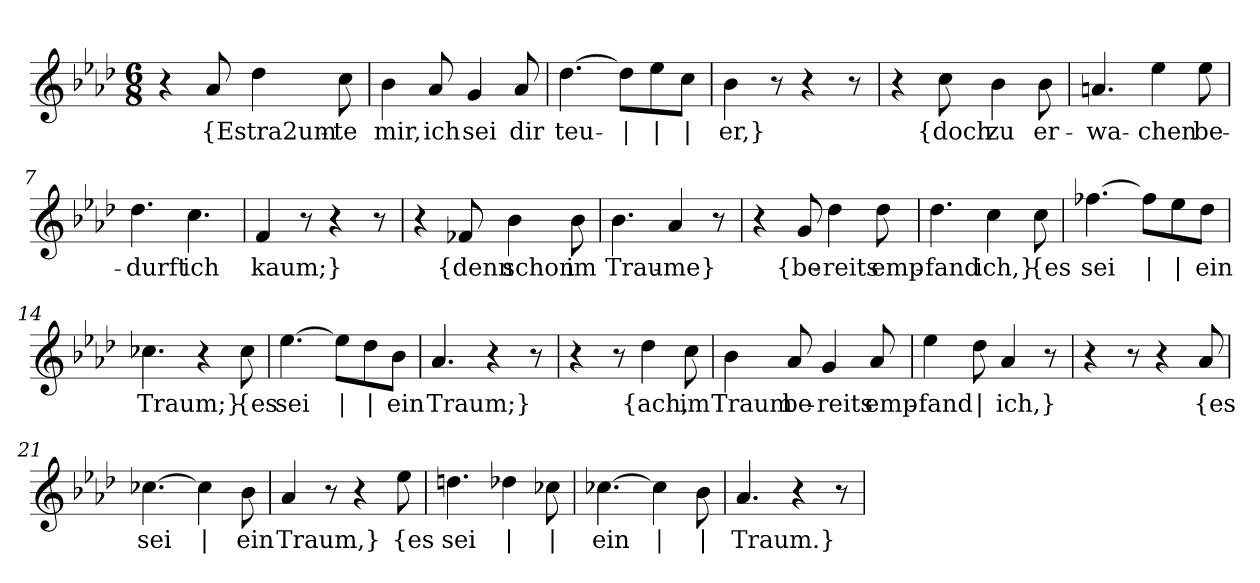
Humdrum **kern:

**kern	**text
*part1	*part1
*staff1	*staff1
*clefG2	*
*k[b-e-a-d-]	*
*M6/8	*
=1	=1
4r	.
!	!LO:LY:b
8a-/	{Es
!	!LO:LY:b
4dd-\	tra2um-
!	!LO:LY:b
8cc\	-te
=2	=2
!	!LO:LY:b
4b-\	mir,
!	!LO:LY:b
8a-/	ich
!	!LO:LY:b
4g/	sei
!	!LO:LY:b
8a-/	dir
=3	=3
!	!LO:LY:b
[4.dd-\	teu-
!	!LO:LY:b
8dd-\L]	|
!	!LO:LY:b
8ee-\	|
!	!LO:LY:b
8cc\J	|
=4	=4
!	!LO:LY:b
4b-\	-er,}
8r	.
4r	.
8r	.
=5	=5
4r	.
!	!LO:LY:b
8cc\	{doch
!	!LO:LY:b
4b-\	zu
!	!LO:LY:b
8b-\	er-
=6	=6
!	!LO:LY:b
4.an/	-wa-
!	!LO:LY:b
4ee-\	-chen
!	!LO:LY:b
8ee-\	be-
=7	=7
!	!LO:LY:b
4.dd-\	-durft
!	!LO:LY:b
4.cc\	ich
!!LO:LB:g=z
=8	=8
!	!LO:LY:b
4f/	kaum;}
8r	.
4r	.
8r	.
=9	=9
4r	.
!	!LO:LY:b
8f-X/	{denn
!	!LO:LY:b
4b-\	schon
!	!LO:LY:b
8b-\	im
=10	=10
!	!LO:LY:b
4.b-\	Trau-
!	!LO:LY:b
4a-/	-me}
8r	.
=11	=11
4r	.
!	!LO:LY:b
8g/	{be-
!	!LO:LY:b
4dd-\	-reits
!	!LO:LY:b
8dd-\	emp-
=12	=12
!	!LO:LY:b
4.dd-\	-fand
!	!LO:LY:b
4cc\	ich,}
!	!LO:LY:b
8cc\	{es
=13	=13
!	!LO:LY:b
[4.ff-X\	sei
!	!LO:LY:b
8ff-\L]	|
!	!LO:LY:b
8ee-\	|
!	!LO:LY:b
8dd-\J	ein
=14	=14
!	!LO:LY:b
4.cc-X\	Traum;}
4r	.
!	!LO:LY:b
8cc-\	{es
!!LO:LB:g=z
=15	=15
!	!LO:LY:b
[4.ee-\	sei
!	!LO:LY:b
8ee-\L]	|
!	!LO:LY:b
8dd-\	|
!	!LO:LY:b
8b-\J	ein
=16	=16
!	!LO:LY:b
4.a-/	Traum;}
4r	.
8r	.
=17	=17
4r	.
8r	.
!	!LO:LY:b
4dd-\	{ach,
!	!LO:LY:b
8cc\	im
=18	=18
!	!LO:LY:b
4b-\	Traum
!	!LO:LY:b
8a-/	be-
!	!LO:LY:b
4g/	-reits
!	!LO:LY:b
8a-/	emp-
=19	=19
!	!LO:LY:b
4ee-\	-fand
!	!LO:LY:b
8dd-\	|
!	!LO:LY:b
4a-/	ich,}
8r	.
=20	=20
4r	.
8r	.
4r	.
!	!LO:LY:b
8a-/	{es
=21	=21
!	!LO:LY:b
[4.cc-X\	sei
!	!LO:LY:b
4cc-\]	|
!	!LO:LY:b
8b-\	ein
!!LO:LB:g=z
=22	=22
!	!LO:LY:b
4a-/	Traum,}
8r	.
4r	.
!	!LO:LY:b
8ee-\	{es
=23	=23
!	!LO:LY:b
4.ddn\	sei
!	!LO:LY:b
4dd-X\	|
!	!LO:LY:b
8cc-X\	|
=24	=24
!	!LO:LY:b
[4.cc-X\	ein
!	!LO:LY:b
4cc-\]	|
!	!LO:LY:b
8b-\	|
=25	=25
!	!LO:LY:b
4.a-/	Traum.}
4r	.
8r	.
=	=
*-	*-
